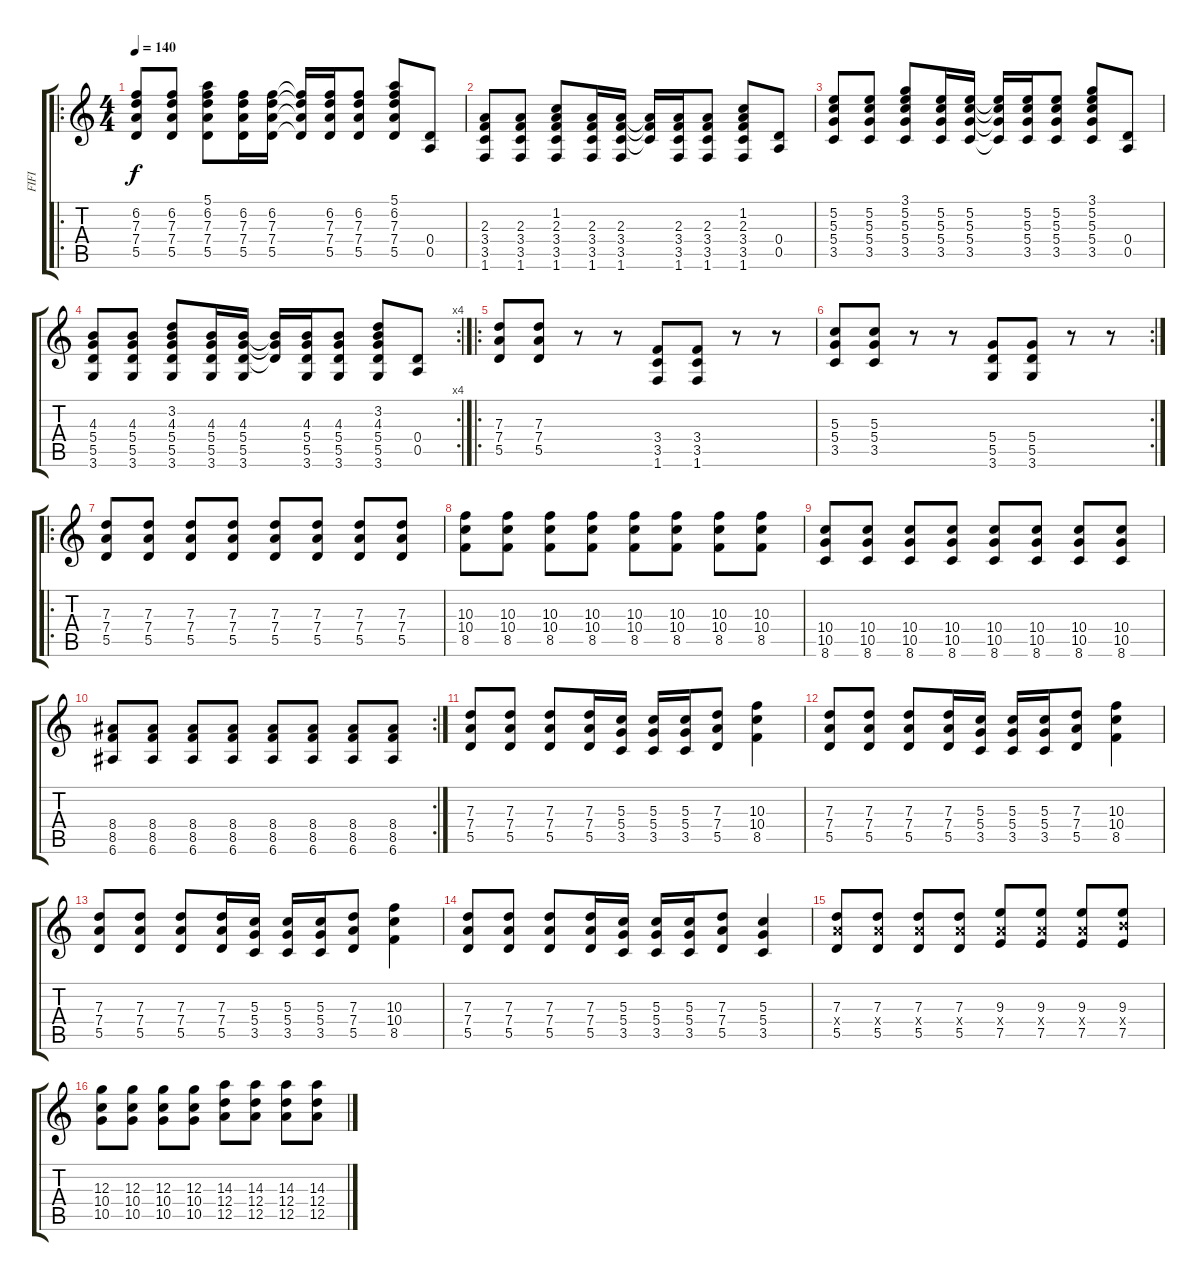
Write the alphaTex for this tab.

\track ("FIFI" "FIFI") {instrument distortionguitar}
\staff {score tabs}
\tuning (E4 B3 G3 D3 A2 E2) {hide}
\ro
\ts (4 4)
\tempo 140
\clef g2
\ks c
(6.2 7.3 7.4 5.5).8{dy f instrument electricguitarclean} (6.2 7.3 7.4 5.5).8 (5.1 6.2 7.3 7.4 5.5).8 (6.2 7.3 7.4 5.5).16 (6.2 7.3 7.4 5.5).16 (6.2{t} 7.3{t} 7.4{t} 5.5{t}).16 (6.2 7.3 7.4 5.5).16 (6.2 7.3 7.4 5.5).8 (5.1 6.2 7.3 7.4 5.5).8 (0.4 0.5).8 |
(2.3 3.4 3.5 1.6).8 (2.3 3.4 3.5 1.6).8 (1.2 2.3 3.4 3.5 1.6).8 (2.3 3.4 3.5 1.6).16 (2.3 3.4 3.5 1.6).16 (2.3{t} 3.4{t} 3.5{t}).16 (2.3 3.4 3.5 1.6).16 (2.3 3.4 3.5 1.6).8 (1.2 2.3 3.4 3.5 1.6).8 (0.4 0.5).8 |
(5.2 5.3 5.4 3.5).8 (5.2 5.3 5.4 3.5).8 (3.1 5.2 5.3 5.4 3.5).8 (5.2 5.3 5.4 3.5).16 (5.2 5.3 5.4 3.5).16 (5.2{t} 5.3{t} 5.4{t} 3.5{t}).16 (5.2 5.3 5.4 3.5).16 (5.2 5.3 5.4 3.5).8 (3.1 5.2 5.3 5.4 3.5).8 (0.4 0.5).8 |
\rc 4
(4.3 5.4 5.5 3.6).8 (4.3 5.4 5.5 3.6).8 (3.2 4.3 5.4 5.5 3.6).8 (4.3 5.4 5.5 3.6).16 (4.3 5.4 5.5 3.6).16 (4.3{t} 5.4{t} 5.5{t}).16 (4.3 5.4 5.5 3.6).16 (4.3 5.4 5.5 3.6).8 (3.2 4.3 5.4 5.5 3.6).8 (0.4 0.5).8 |
\ro
(7.3 7.4 5.5).8{instrument distortionguitar} (7.3 7.4 5.5).8 r.8 r.8 (3.4 3.5 1.6).8 (3.4 3.5 1.6).8 r.8 r.8 |
\rc 2
(5.3 5.4 3.5).8 (5.3 5.4 3.5).8 r.8 r.8 (5.4 5.5 3.6).8 (5.4 5.5 3.6).8 r.8 r.8 |
\ro
(7.3 7.4 5.5).8 (7.3 7.4 5.5).8 (7.3 7.4 5.5).8 (7.3 7.4 5.5).8 (7.3 7.4 5.5).8 (7.3 7.4 5.5).8 (7.3 7.4 5.5).8 (7.3 7.4 5.5).8 |
(10.3 10.4 8.5).8 (10.3 10.4 8.5).8 (10.3 10.4 8.5).8 (10.3 10.4 8.5).8 (10.3 10.4 8.5).8 (10.3 10.4 8.5).8 (10.3 10.4 8.5).8 (10.3 10.4 8.5).8 |
(10.4 10.5 8.6).8 (10.4 10.5 8.6).8 (10.4 10.5 8.6).8 (10.4 10.5 8.6).8 (10.4 10.5 8.6).8 (10.4 10.5 8.6).8 (10.4 10.5 8.6).8 (10.4 10.5 8.6).8 |
\rc 2
(8.4 8.5 6.6).8 (8.4 8.5 6.6).8 (8.4 8.5 6.6).8 (8.4 8.5 6.6).8 (8.4 8.5 6.6).8 (8.4 8.5 6.6).8 (8.4 8.5 6.6).8 (8.4 8.5 6.6).8 |
(7.3 7.4 5.5).8 (7.3 7.4 5.5).8 (7.3 7.4 5.5).8 (7.3 7.4 5.5).16 (5.3 5.4 3.5).16 (5.3 5.4 3.5).16 (5.3 5.4 3.5).16 (7.3 7.4 5.5).8 (10.3 10.4 8.5).4 |
(7.3 7.4 5.5).8 (7.3 7.4 5.5).8 (7.3 7.4 5.5).8 (7.3 7.4 5.5).16 (5.3 5.4 3.5).16 (5.3 5.4 3.5).16 (5.3 5.4 3.5).16 (7.3 7.4 5.5).8 (10.3 10.4 8.5).4 |
(7.3 7.4 5.5).8 (7.3 7.4 5.5).8 (7.3 7.4 5.5).8 (7.3 7.4 5.5).16 (5.3 5.4 3.5).16 (5.3 5.4 3.5).16 (5.3 5.4 3.5).16 (7.3 7.4 5.5).8 (10.3 10.4 8.5).4 |
(7.3 7.4 5.5).8 (7.3 7.4 5.5).8 (7.3 7.4 5.5).8 (7.3 7.4 5.5).16 (5.3 5.4 3.5).16 (5.3 5.4 3.5).16 (5.3 5.4 3.5).16 (7.3 7.4 5.5).8 (5.3 5.4 3.5).4 |
(7.3 7.4{x} 5.5).8 (7.3 7.4{x} 5.5).8 (7.3 7.4{x} 5.5).8 (7.3 7.4{x} 5.5).8 (9.3 7.4{x} 7.5).8 (9.3 7.4{x} 7.5).8 (9.3 7.4{x} 7.5).8 (9.3 9.4{x} 7.5).8 |
(12.3 10.4 10.5).8 (12.3 10.4 10.5).8 (12.3 10.4 10.5).8 (12.3 10.4 10.5).8 (14.3 12.4 12.5).8 (14.3 12.4 12.5).8 (14.3 12.4 12.5).8 (14.3 12.4 12.5).8
